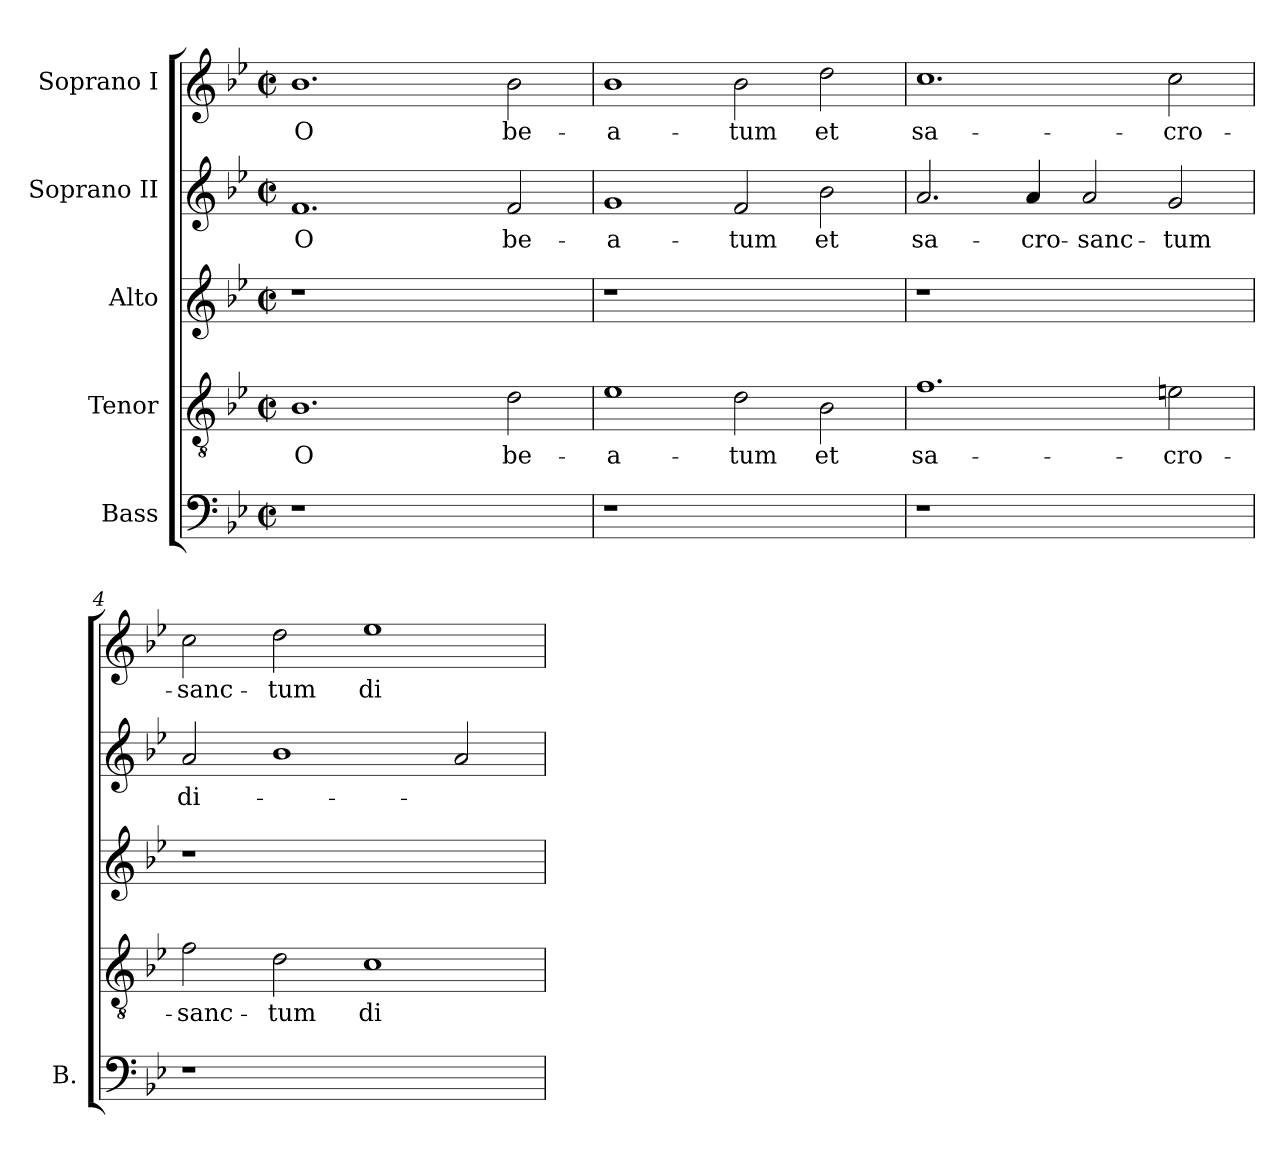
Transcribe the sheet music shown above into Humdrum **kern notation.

**kern	**kern	**text	**kern	**kern	**text	**kern	**text
*part5	*part4	*part4	*part3	*part2	*part2	*part1	*part1
*staff5	*staff4	*staff4	*staff3	*staff2	*staff2	*staff1	*staff1
*I"Bass	*I"Tenor	*	*I"Alto	*I"Soprano II	*	*I"Soprano I	*
*I'B.	*	*	*	*	*	*	*
!!LO:PB:g=z
*clefF4	*clefGv2	*	*clefG2	*clefG2	*	*clefG2	*
*	*ITrd7c12	*	*ITrd7c12	*	*	*	*
*k[b-e-]	*k[b-e-]	*	*k[b-e-]	*k[b-e-]	*	*k[b-e-]	*
*B-:	*B-:	*	*B-:	*B-:	*	*B-:	*
*M2/2	*M2/2	*	*M2/2	*M2/2	*	*M2/2	*
*met(c|)	*met(c|)	*	*met(c|)	*met(c|)	*	*met(c|)	*
=1	=1	=1	=1	=1	=1	=1	=1
!LO:N:vis=1	!	!	!	!	!	!	!
!	!	!LO:LY:b:color=#000000	!LO:N:vis=1	!	!	!	!
!	!	!	!	!	!LO:LY:b:color=#000000	!	!
!	!	!	!	!	!	!	!LO:LY:b:color=#000000
1r	1.BB-i	O	1r	1.fi	O	1.b-i	O
1ryy	.	.	1ryy	.	.	.	.
!	!	!LO:LY:b:color=#000000	!	!	!	!	!
!	!	!	!	!	!LO:LY:b:color=#000000	!	!
!	!	!	!	!	!	!	!LO:LY:b:color=#000000
.	2Di\	be-	.	2fi/	be-	2b-i\	be-
=2	=2	=2	=2	=2	=2	=2	=2
!LO:N:vis=1	!	!	!	!	!	!	!
!	!	!LO:LY:b:color=#000000	!LO:N:vis=1	!	!	!	!
!	!	!	!	!	!LO:LY:b:color=#000000	!	!
!	!	!	!	!	!	!	!LO:LY:b:color=#000000
1r	1E-i	-a-	1r	1gi	-a-	1b-i	-a-
!	!	!LO:LY:b:color=#000000	!	!	!	!	!
!	!	!	!	!	!LO:LY:b:color=#000000	!	!
!	!	!	!	!	!	!	!LO:LY:b:color=#000000
1ryy	2Di\	-tum	1ryy	2fi/	-tum	2b-i\	-tum
!	!	!LO:LY:b:color=#000000	!	!	!	!	!
!	!	!	!	!	!LO:LY:b:color=#000000	!	!
!	!	!	!	!	!	!	!LO:LY:b:color=#000000
.	2BB-i\	et	.	2b-i\	et	2ddi\	et
=3	=3	=3	=3	=3	=3	=3	=3
!LO:N:vis=1	!	!	!	!	!	!	!
!	!	!LO:LY:b:color=#000000	!LO:N:vis=1	!	!	!	!
!	!	!	!	!	!LO:LY:b:color=#000000	!	!
!	!	!	!	!	!	!	!LO:LY:b:color=#000000
1r	1.Fi	sa-	1r	2.ai/	sa-	1.cci	sa-
!	!	!	!	!	!LO:LY:b:color=#000000	!	!
.	.	.	.	4ai/	-cro-	.	.
!	!	!	!	!	!LO:LY:b:color=#000000	!	!
1ryy	.	.	1ryy	2ai/	-sanc-	.	.
!	!	!LO:LY:b:color=#000000	!	!	!	!	!
!	!	!	!	!	!LO:LY:b:color=#000000	!	!
!	!	!	!	!	!	!	!LO:LY:b:color=#000000
.	2Eni\	-cro-	.	2gi/	-tum	2cci\	-cro-
=4	=4	=4	=4	=4	=4	=4	=4
!LO:N:vis=1	!	!	!	!	!	!	!
!	!	!LO:LY:b:color=#000000	!LO:N:vis=1	!	!	!	!
!	!	!	!	!	!LO:LY:b:color=#000000	!	!
!	!	!	!	!	!	!	!LO:LY:b:color=#000000
1r	2Fi\	-sanc-	1r	2ai/	di-	2cci\	-sanc-
!	!	!LO:LY:b:color=#000000	!	!	!	!	!
!	!	!	!	!	!	!	!LO:LY:b:color=#000000
.	2Di\	-tum	.	1b-i	.	2ddi\	-tum
!	!	!LO:LY:b:color=#000000	!	!	!	!	!
!	!	!	!	!	!	!	!LO:LY:b:color=#000000
1ryy	1Ci	di-	1ryy	.	.	1ee-i	di-
.	.	.	.	2ai/	.	.	.
=	=	=	=	=	=	=	=
*-	*-	*-	*-	*-	*-	*-	*-
